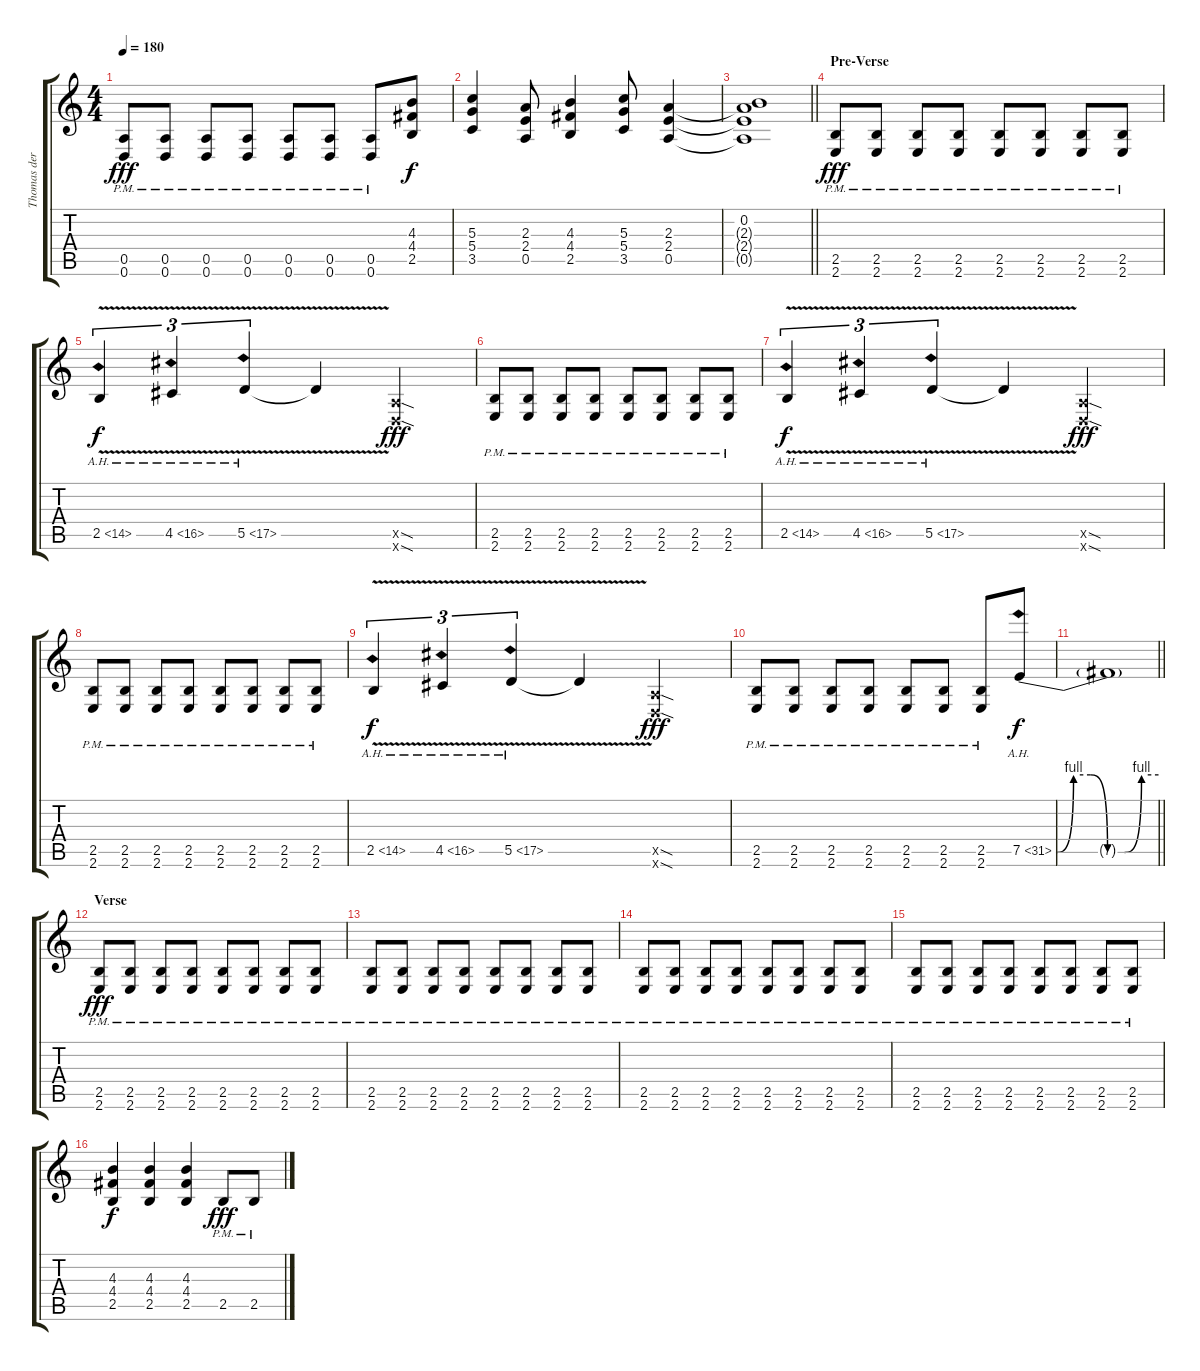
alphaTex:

\track ("Thomas der Münzer" "Thomas der") {instrument distortionguitar}
\staff {score tabs}
\tuning (E4 B3 G3 D3 A2 D2) {hide}
\ts (4 4)
\tempo 180
\clef g2
\ks c
(0.5{pm} 0.6{pm}).8{dy fff} (0.5{pm} 0.6{pm}).8 (0.5{pm} 0.6{pm}).8 (0.5{pm} 0.6{pm}).8 (0.5{pm} 0.6{pm}).8 (0.5{pm} 0.6{pm}).8 (0.5{pm} 0.6{pm}).8 (4.3 4.4 2.5).8{dy f} |
(5.3 5.4 3.5).4 (2.3 2.4 0.5).8 (4.3 4.4 2.5).4 (5.3 5.4 3.5).8 (2.3 2.4 0.5).4 |
\barLineRight lightlight
(0.2 2.3{t} 2.4{t} 0.5{t}).1 |
\section ("" "Pre-Verse")
(2.5{pm} 2.6{pm}).8{dy fff} (2.5{pm} 2.6{pm}).8 (2.5{pm} 2.6{pm}).8 (2.5{pm} 2.6{pm}).8 (2.5{pm} 2.6{pm}).8 (2.5{pm} 2.6{pm}).8 (2.5{pm} 2.6{pm}).8 (2.5{pm} 2.6{pm}).8 |
2.5{ah 12 v}.4{tu (3 2) dy f} 4.5{ah 12 v}.4{tu (3 2)} 5.5{ah 12 v}.4{tu (3 2)} 5.5{t}.4 (0.5{sod x} 0.6{sod x}).4{dy fff} |
(2.5{pm} 2.6{pm}).8 (2.5{pm} 2.6{pm}).8 (2.5{pm} 2.6{pm}).8 (2.5{pm} 2.6{pm}).8 (2.5{pm} 2.6{pm}).8 (2.5{pm} 2.6{pm}).8 (2.5{pm} 2.6{pm}).8 (2.5{pm} 2.6{pm}).8 |
2.5{ah 12 v}.4{tu (3 2) dy f} 4.5{ah 12 v}.4{tu (3 2)} 5.5{ah 12 v}.4{tu (3 2)} 5.5{t}.4 (0.5{sod x} 0.6{sod x}).4{dy fff} |
(2.5{pm} 2.6{pm}).8 (2.5{pm} 2.6{pm}).8 (2.5{pm} 2.6{pm}).8 (2.5{pm} 2.6{pm}).8 (2.5{pm} 2.6{pm}).8 (2.5{pm} 2.6{pm}).8 (2.5{pm} 2.6{pm}).8 (2.5{pm} 2.6{pm}).8 |
2.5{ah 12 v}.4{tu (3 2) dy f} 4.5{ah 12 v}.4{tu (3 2)} 5.5{ah 12 v}.4{tu (3 2)} 5.5{t}.4 (0.5{sod x} 0.6{sod x}).4{dy fff} |
(2.5{pm} 2.6{pm}).8 (2.5{pm} 2.6{pm}).8 (2.5{pm} 2.6{pm}).8 (2.5{pm} 2.6{pm}).8 (2.5{pm} 2.6{pm}).8 (2.5{pm} 2.6{pm}).8 (2.5{pm} 2.6{pm}).8 7.5{be (custom 0 0 10 4 20 4 30 0 40 0 50 4 60 4) ah 24}.8{dy f} |
\barLineRight lightlight
7.5{t}.1 |
\section ("" "Verse")
(2.5{pm} 2.6{pm}).8{dy fff} (2.5{pm} 2.6{pm}).8 (2.5{pm} 2.6{pm}).8 (2.5{pm} 2.6{pm}).8 (2.5{pm} 2.6{pm}).8 (2.5{pm} 2.6{pm}).8 (2.5{pm} 2.6{pm}).8 (2.5{pm} 2.6{pm}).8 |
(2.5{pm} 2.6{pm}).8 (2.5{pm} 2.6{pm}).8 (2.5{pm} 2.6{pm}).8 (2.5{pm} 2.6{pm}).8 (2.5{pm} 2.6{pm}).8 (2.5{pm} 2.6{pm}).8 (2.5{pm} 2.6{pm}).8 (2.5{pm} 2.6{pm}).8 |
(2.5{pm} 2.6{pm}).8 (2.5{pm} 2.6{pm}).8 (2.5{pm} 2.6{pm}).8 (2.5{pm} 2.6{pm}).8 (2.5{pm} 2.6{pm}).8 (2.5{pm} 2.6{pm}).8 (2.5{pm} 2.6{pm}).8 (2.5{pm} 2.6{pm}).8 |
(2.5{pm} 2.6{pm}).8 (2.5{pm} 2.6{pm}).8 (2.5{pm} 2.6{pm}).8 (2.5{pm} 2.6{pm}).8 (2.5{pm} 2.6{pm}).8 (2.5{pm} 2.6{pm}).8 (2.5{pm} 2.6{pm}).8 (2.5{pm} 2.6{pm}).8 |
(4.3 4.4 2.5).4{dy f} (4.3 4.4 2.5).4 (4.3 4.4 2.5).4 2.5{pm}.8{dy fff} 2.5{pm}.8
